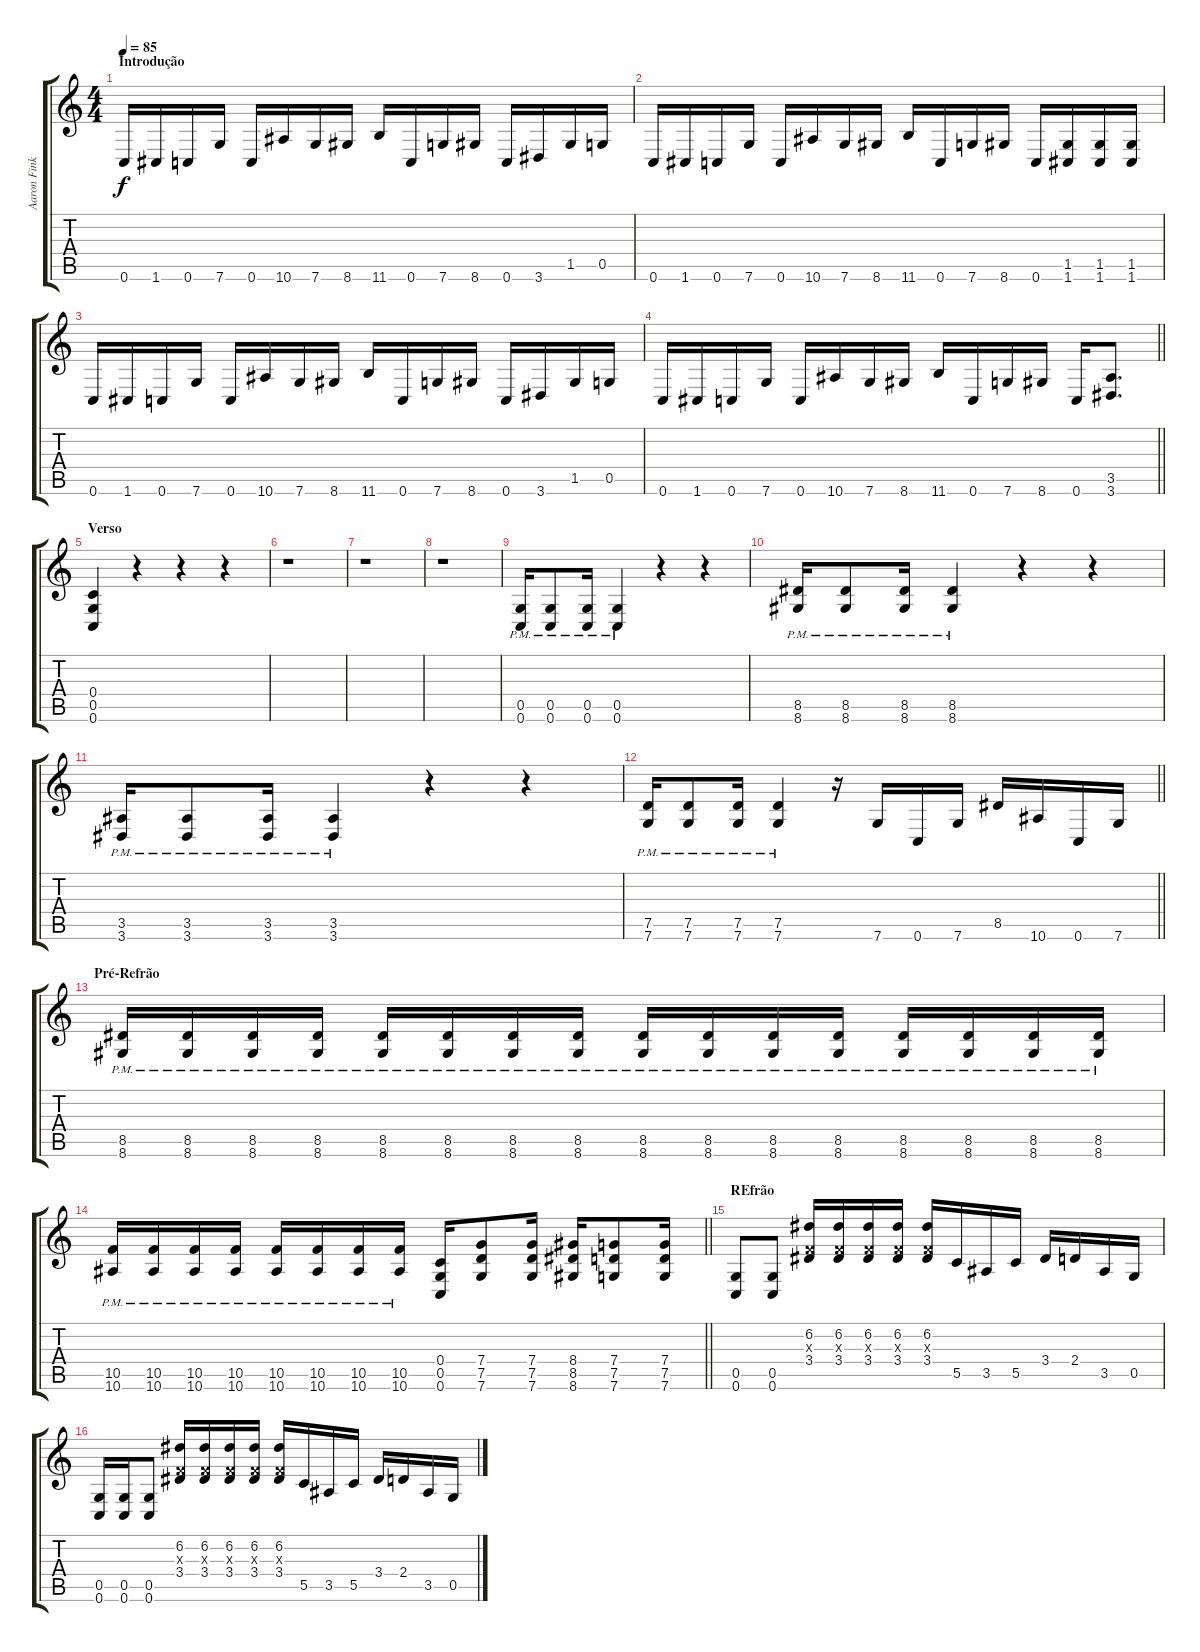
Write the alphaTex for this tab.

\track ("Aaron Fink" "Aaron Fink") {instrument distortionguitar}
\staff {score tabs}
\tuning (D4 A3 F3 C3 G2 C2) {hide}
\ts (4 4)
\section ("" "Introdução")
\tempo 85
\clef g2
\ks c
0.6.16{dy f instrument distortionguitar} 1.6.16 0.6.16 7.6.16 0.6.16 10.6.16 7.6.16 8.6.16 11.6.16 0.6.16 7.6.16 8.6.16 0.6.16 3.6.16 1.5.16 0.5.16 |
0.6.16 1.6.16 0.6.16 7.6.16 0.6.16 10.6.16 7.6.16 8.6.16 11.6.16 0.6.16 7.6.16 8.6.16 0.6.16 (1.5 1.6).16 (1.5 1.6).16 (1.5 1.6).16 |
0.6.16 1.6.16 0.6.16 7.6.16 0.6.16 10.6.16 7.6.16 8.6.16 11.6.16 0.6.16 7.6.16 8.6.16 0.6.16 3.6.16 1.5.16 0.5.16 |
\barLineRight lightlight
0.6.16 1.6.16 0.6.16 7.6.16 0.6.16 10.6.16 7.6.16 8.6.16 11.6.16 0.6.16 7.6.16 8.6.16 0.6.16 (3.5 3.6).8{d} |
\section ("" "Verso")
(0.4 0.5 0.6).4 r.4 r.4 r.4 |
r.1 |
r.1 |
r.1 |
(0.5{pm} 0.6{pm}).16 (0.5{pm} 0.6{pm}).8 (0.5{pm} 0.6{pm}).16 (0.5{pm} 0.6{pm}).4 r.4 r.4 |
(8.5{pm} 8.6{pm}).16 (8.5{pm} 8.6{pm}).8 (8.5{pm} 8.6{pm}).16 (8.5{pm} 8.6{pm}).4 r.4 r.4 |
(3.5{pm} 3.6{pm}).16 (3.5{pm} 3.6{pm}).8 (3.5{pm} 3.6{pm}).16 (3.5{pm} 3.6{pm}).4 r.4 r.4 |
\barLineRight lightlight
(7.5{pm} 7.6{pm}).16 (7.5{pm} 7.6{pm}).8 (7.5{pm} 7.6{pm}).16 (7.5{pm} 7.6{pm}).4 r.16 7.6.16 0.6.16 7.6.16 8.5.16 10.6.16 0.6.16 7.6.16 |
\section ("" "Pré-Refrão")
(8.5{pm} 8.6{pm}).16 (8.5{pm} 8.6{pm}).16 (8.5{pm} 8.6{pm}).16 (8.5{pm} 8.6{pm}).16 (8.5{pm} 8.6{pm}).16 (8.5{pm} 8.6{pm}).16 (8.5{pm} 8.6{pm}).16 (8.5{pm} 8.6{pm}).16 (8.5{pm} 8.6{pm}).16 (8.5{pm} 8.6{pm}).16 (8.5{pm} 8.6{pm}).16 (8.5{pm} 8.6{pm}).16 (8.5{pm} 8.6{pm}).16 (8.5{pm} 8.6{pm}).16 (8.5{pm} 8.6{pm}).16 (8.5{pm} 8.6{pm}).16 |
\barLineRight lightlight
(10.5{pm} 10.6{pm}).16 (10.5{pm} 10.6{pm}).16 (10.5{pm} 10.6{pm}).16 (10.5{pm} 10.6{pm}).16 (10.5{pm} 10.6{pm}).16 (10.5{pm} 10.6{pm}).16 (10.5{pm} 10.6{pm}).16 (10.5{pm} 10.6{pm}).16 (0.4 0.5 0.6).16 (7.4 7.5 7.6).8 (7.4 7.5 7.6).16 (8.4 8.5 8.6).16 (7.4 7.5 7.6).8 (7.4 7.5 7.6).16 |
\section ("" "REfrão")
(0.5 0.6).8 (0.5 0.6).8 (6.2 0.3{x} 3.4).16 (6.2 0.3{x} 3.4).16 (6.2 0.3{x} 3.4).16 (6.2 0.3{x} 3.4).16 (6.2 0.3{x} 3.4).16 5.5.16 3.5.16 5.5.16 3.4.16 2.4.16 3.5.16 0.5.16 |
(0.5 0.6).16 (0.5 0.6).16 (0.5 0.6).8 (6.2 0.3{x} 3.4).16 (6.2 0.3{x} 3.4).16 (6.2 0.3{x} 3.4).16 (6.2 0.3{x} 3.4).16 (6.2 0.3{x} 3.4).16 5.5.16 3.5.16 5.5.16 3.4.16 2.4.16 3.5.16 0.5.16
